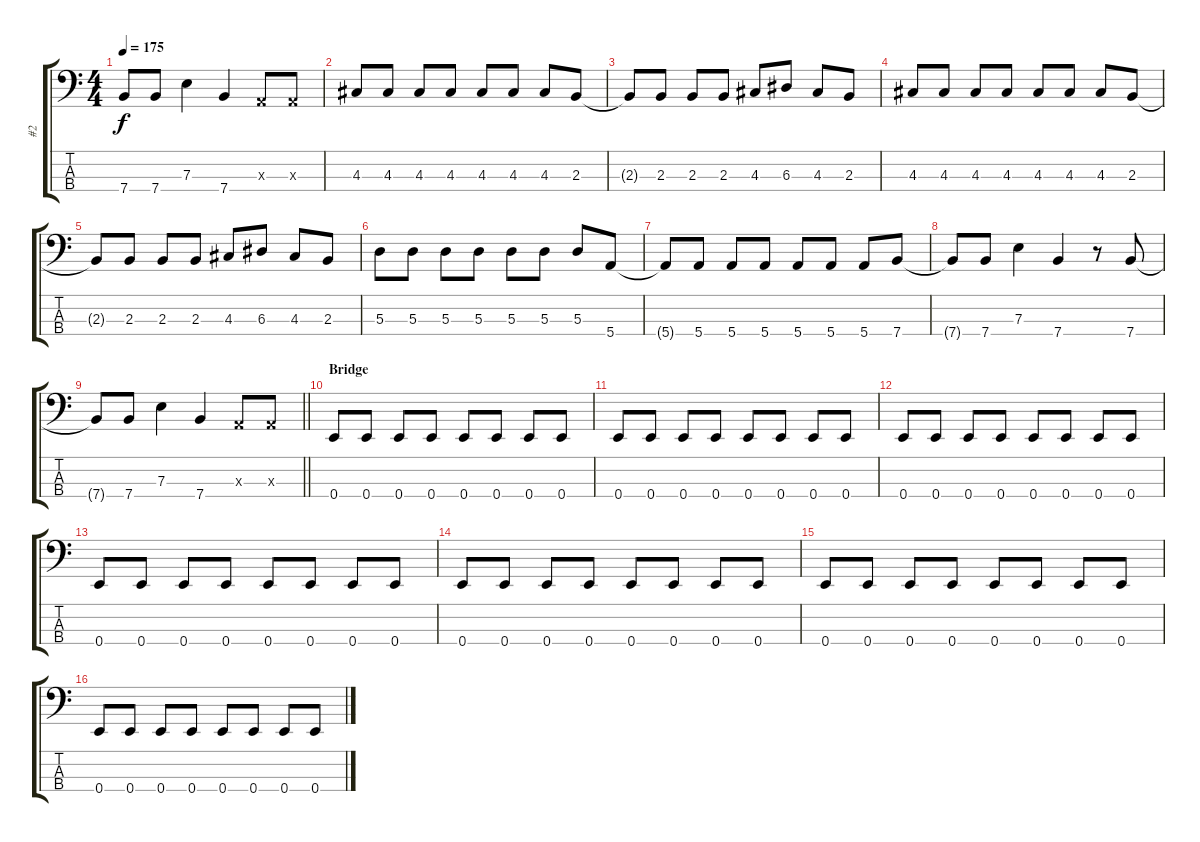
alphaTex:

\track ("#2" "#2") {instrument electricbasspick}
\staff {score tabs}
\tuning (G2 D2 A1 E1) {hide}
\ts (4 4)
\tempo 175
\clef f4
\ks c
7.4{t}.8{dy f} 7.4.8 7.3.4 7.4.4 0.3{x}.8 0.3{x}.8 |
4.3.8 4.3.8 4.3.8 4.3.8 4.3.8 4.3.8 4.3.8 2.3.8 |
2.3{t}.8 2.3.8 2.3.8 2.3.8 4.3.8 6.3.8 4.3.8 2.3.8 |
4.3.8 4.3.8 4.3.8 4.3.8 4.3.8 4.3.8 4.3.8 2.3.8 |
2.3{t}.8 2.3.8 2.3.8 2.3.8 4.3.8 6.3.8 4.3.8 2.3.8 |
5.3.8 5.3.8 5.3.8 5.3.8 5.3.8 5.3.8 5.3.8 5.4.8 |
5.4{t}.8 5.4.8 5.4.8 5.4.8 5.4.8 5.4.8 5.4.8 7.4.8 |
7.4{t}.8 7.4.8 7.3.4 7.4.4 r.8 7.4.8 |
\barLineRight lightlight
7.4{t}.8 7.4.8 7.3.4 7.4.4 0.3{x}.8 0.3{x}.8 |
\section ("" "Bridge")
0.4.8 0.4.8 0.4.8 0.4.8 0.4.8 0.4.8 0.4.8 0.4.8 |
0.4.8 0.4.8 0.4.8 0.4.8 0.4.8 0.4.8 0.4.8 0.4.8 |
0.4.8 0.4.8 0.4.8 0.4.8 0.4.8 0.4.8 0.4.8 0.4.8 |
0.4.8 0.4.8 0.4.8 0.4.8 0.4.8 0.4.8 0.4.8 0.4.8 |
0.4.8 0.4.8 0.4.8 0.4.8 0.4.8 0.4.8 0.4.8 0.4.8 |
0.4.8 0.4.8 0.4.8 0.4.8 0.4.8 0.4.8 0.4.8 0.4.8 |
0.4.8 0.4.8 0.4.8 0.4.8 0.4.8 0.4.8 0.4.8 0.4.8
